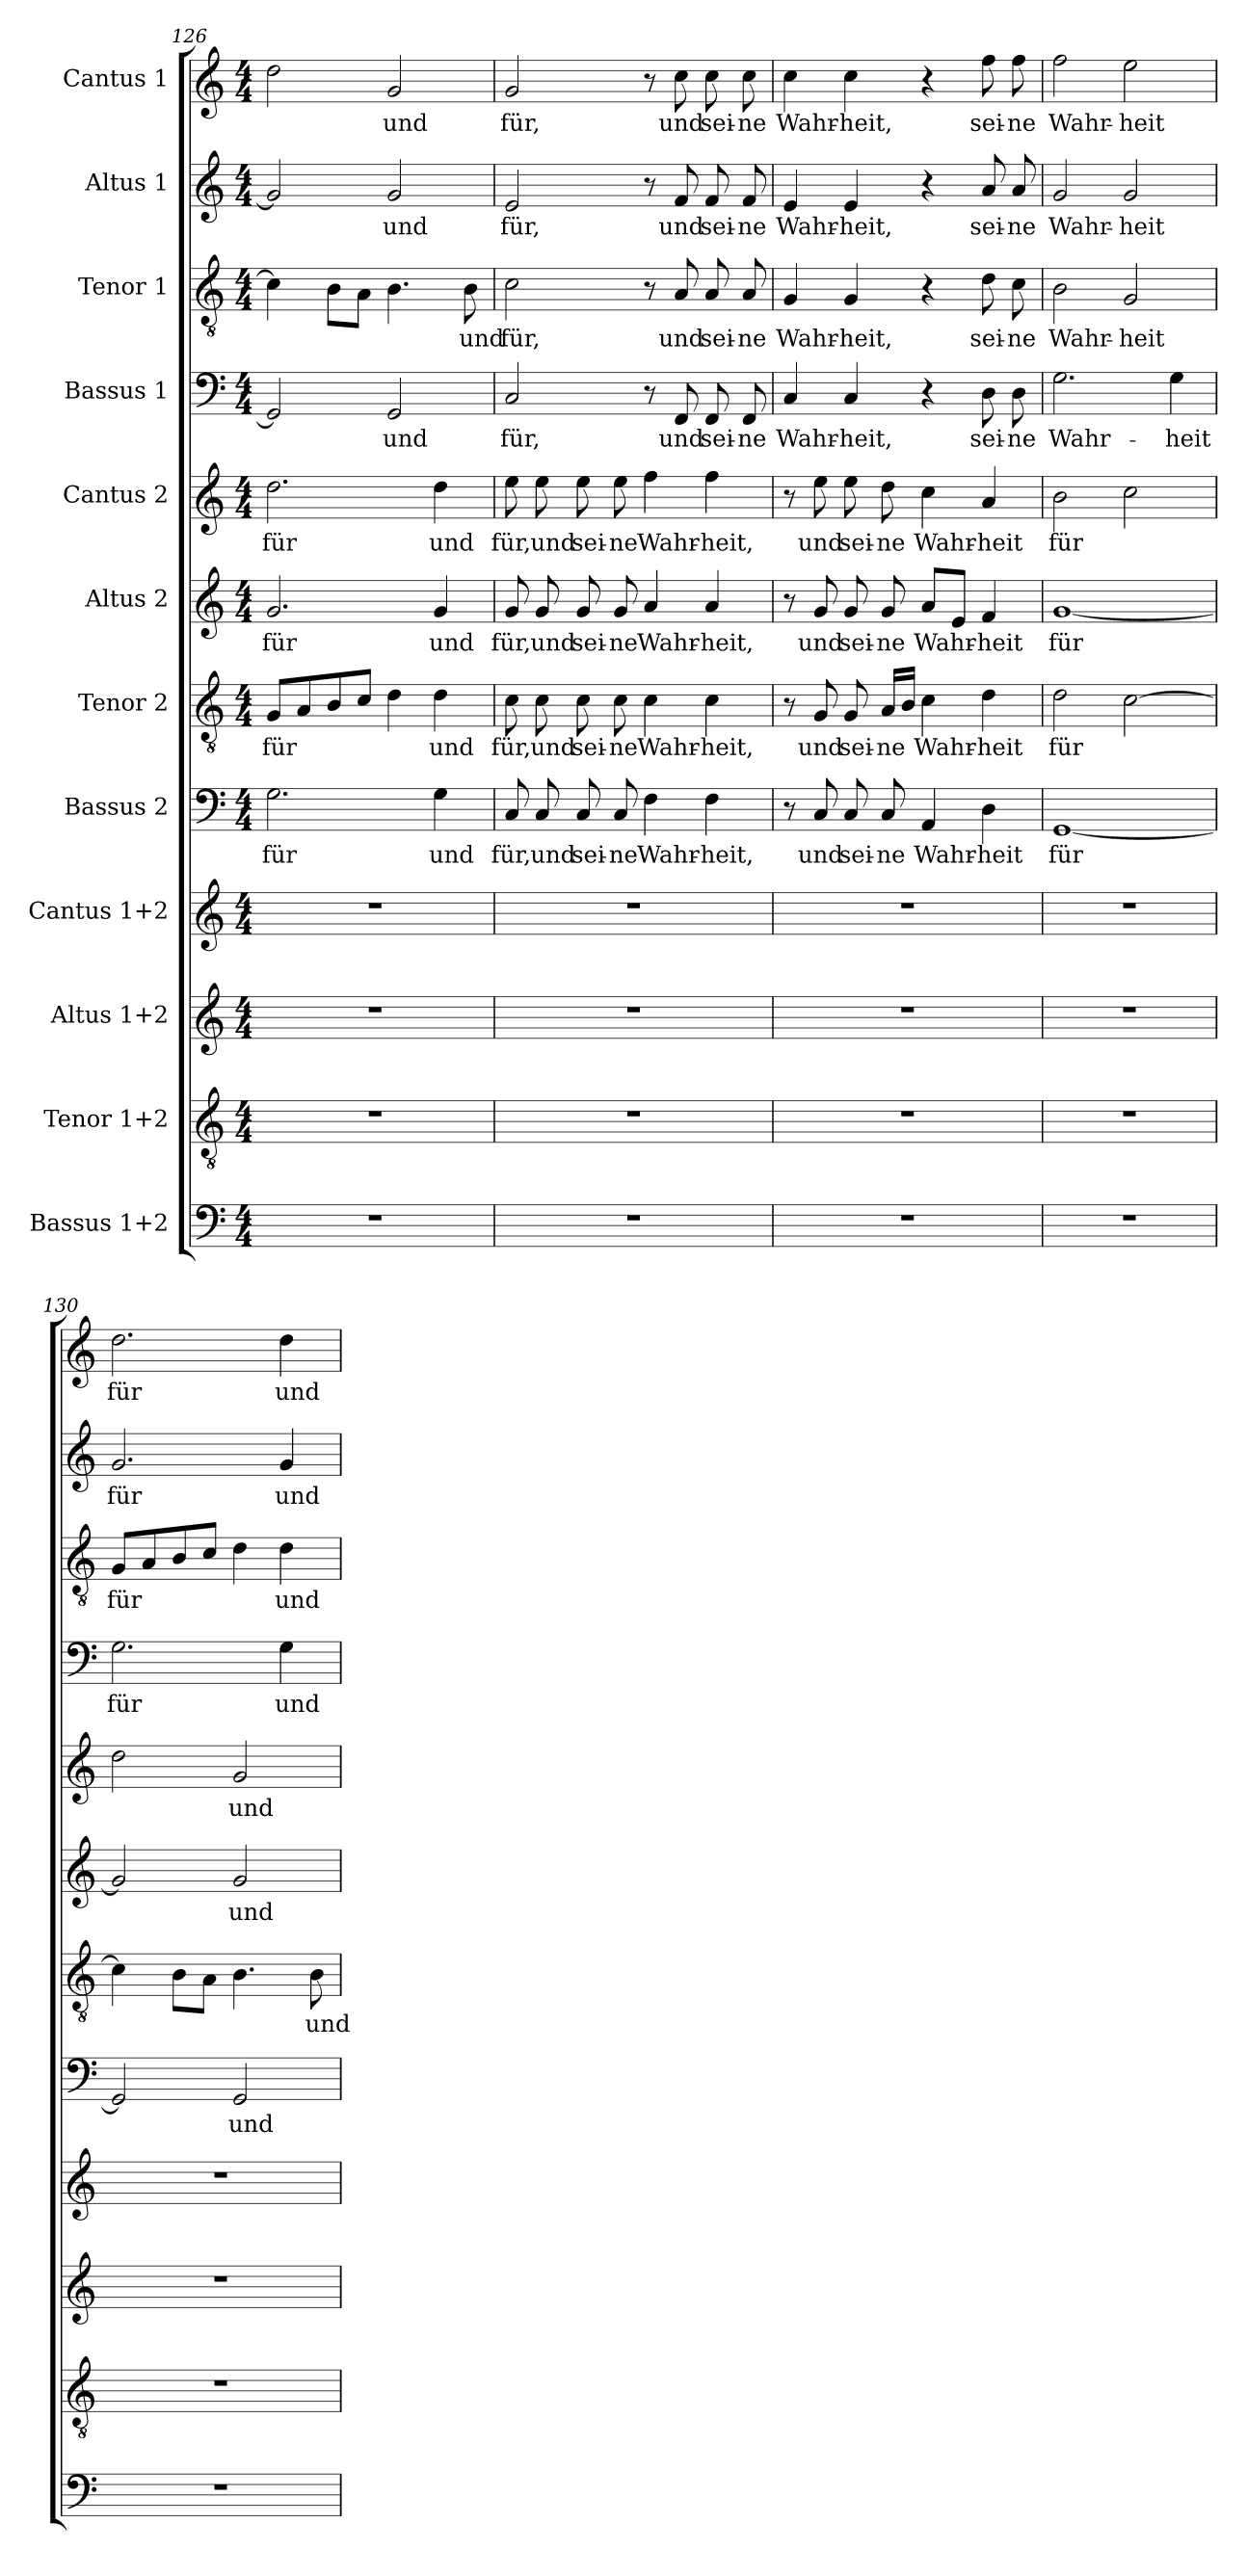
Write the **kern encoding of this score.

**kern	**kern	**kern	**kern	**kern	**text	**kern	**text	**kern	**text	**kern	**text	**kern	**text	**kern	**text	**kern	**text	**kern	**text
*part12	*part11	*part10	*part9	*part8	*part8	*part7	*part7	*part6	*part6	*part5	*part5	*part4	*part4	*part3	*part3	*part2	*part2	*part1	*part1
*staff12	*staff11	*staff10	*staff9	*staff8	*staff8	*staff7	*staff7	*staff6	*staff6	*staff5	*staff5	*staff4	*staff4	*staff3	*staff3	*staff2	*staff2	*staff1	*staff1
*I"Bassus 1+2	*I"Tenor 1+2	*I"Altus 1+2	*I"Cantus 1+2	*I"Bassus 2	*	*I"Tenor  2	*	*I"Altus 2	*	*I"Cantus 2	*	*I"Bassus 1	*	*I"Tenor  1	*	*I"Altus 1	*	*I"Cantus 1	*
*clefF4	*clefGv2	*clefG2	*clefG2	*clefF4	*	*clefGv2	*	*clefG2	*	*clefG2	*	*clefF4	*	*clefGv2	*	*clefG2	*	*clefG2	*
*k[]	*k[]	*k[]	*k[]	*k[]	*	*k[]	*	*k[]	*	*k[]	*	*k[]	*	*k[]	*	*k[]	*	*k[]	*
*M4/4	*M4/4	*M4/4	*M4/4	*M4/4	*	*M4/4	*	*M4/4	*	*M4/4	*	*M4/4	*	*M4/4	*	*M4/4	*	*M4/4	*
=126	=126	=126	=126	=126	=126	=126	=126	=126	=126	=126	=126	=126	=126	=126	=126	=126	=126	=126	=126
1r	1r	1r	1r	2.G\	für	8G/L	für	2.g/	für	2.dd\	für	2GG/]	.	4c\]	.	2g/]	.	2dd\	.
.	.	.	.	.	.	8A/	.	.	.	.	.	.	.	.	.	.	.	.	.
.	.	.	.	.	.	8B/	.	.	.	.	.	.	.	8B\L	.	.	.	.	.
.	.	.	.	.	.	8c/J	.	.	.	.	.	.	.	8A\J	.	.	.	.	.
.	.	.	.	.	.	4d\	.	.	.	.	.	2GG/	und	4.B\	.	2g/	und	2g/	und
.	.	.	.	4G\	und	4d\	und	4g/	und	4dd\	und	.	.	.	.	.	.	.	.
.	.	.	.	.	.	.	.	.	.	.	.	.	.	8B\	und	.	.	.	.
!!LO:LB:g=z
=127	=127	=127	=127	=127	=127	=127	=127	=127	=127	=127	=127	=127	=127	=127	=127	=127	=127	=127	=127
1r	1r	1r	1r	8C/	für,	8c\	für,	8g/	für,	8ee\	für,	2C/	für,	2c\	für,	2e/	für,	2g/	für,
.	.	.	.	8C/	und	8c\	und	8g/	und	8ee\	und	.	.	.	.	.	.	.	.
.	.	.	.	8C/	sei-	8c\	sei-	8g/	sei-	8ee\	sei-	.	.	.	.	.	.	.	.
.	.	.	.	8C/	-ne	8c\	-ne	8g/	-ne	8ee\	-ne	.	.	.	.	.	.	.	.
.	.	.	.	4F\	Wahr-	4c\	Wahr-	4a/	Wahr-	4ff\	Wahr-	8r	.	8r	.	8r	.	8r	.
.	.	.	.	.	.	.	.	.	.	.	.	8FF/	und	8A/	und	8f/	und	8cc\	und
.	.	.	.	4F\	-heit,	4c\	-heit,	4a/	-heit,	4ff\	-heit,	8FF/	sei-	8A/	sei-	8f/	sei-	8cc\	sei-
.	.	.	.	.	.	.	.	.	.	.	.	8FF/	-ne	8A/	-ne	8f/	-ne	8cc\	-ne
=128	=128	=128	=128	=128	=128	=128	=128	=128	=128	=128	=128	=128	=128	=128	=128	=128	=128	=128	=128
1r	1r	1r	1r	8r	.	8r	.	8r	.	8r	.	4C/	Wahr-	4G/	Wahr-	4e/	Wahr-	4cc\	Wahr-
.	.	.	.	8C/	und	8G/	und	8g/	und	8ee\	und	.	.	.	.	.	.	.	.
.	.	.	.	8C/	sei-	8G/	sei-	8g/	sei-	8ee\	sei-	4C/	-heit,	4G/	-heit,	4e/	-heit,	4cc\	-heit,
.	.	.	.	8C/	-ne	16A/LL	-ne	8g/	-ne	8dd\	-ne	.	.	.	.	.	.	.	.
.	.	.	.	.	.	16B/JJ	.	.	.	.	.	.	.	.	.	.	.	.	.
.	.	.	.	4AA/	Wahr-	4c\	Wahr-	8a/L	Wahr-	4cc\	Wahr-	4r	.	4r	.	4r	.	4r	.
.	.	.	.	.	.	.	.	8e/J	.	.	.	.	.	.	.	.	.	.	.
.	.	.	.	4D\	-heit	4d\	-heit	4f/	-heit	4a/	-heit	8D\	sei-	8d\	sei-	8a/	sei-	8ff\	sei-
.	.	.	.	.	.	.	.	.	.	.	.	8D\	-ne	8c\	-ne	8a/	-ne	8ff\	-ne
=129	=129	=129	=129	=129	=129	=129	=129	=129	=129	=129	=129	=129	=129	=129	=129	=129	=129	=129	=129
1r	1r	1r	1r	[1GG	für	2d\	für	[1g	für	2b\	für	2.G\	Wahr-	2B\	Wahr-	2g/	Wahr-	2ff\	Wahr-
.	.	.	.	.	.	[2c\	.	.	.	2cc\	.	.	.	2G/	-heit	2g/	-heit	2ee\	-heit
.	.	.	.	.	.	.	.	.	.	.	.	4G\	-heit	.	.	.	.	.	.
=130	=130	=130	=130	=130	=130	=130	=130	=130	=130	=130	=130	=130	=130	=130	=130	=130	=130	=130	=130
1r	1r	1r	1r	2GG/]	.	4c\]	.	2g/]	.	2dd\	.	2.G\	für	8G/L	für	2.g/	für	2.dd\	für
.	.	.	.	.	.	.	.	.	.	.	.	.	.	8A/	.	.	.	.	.
.	.	.	.	.	.	8B\L	.	.	.	.	.	.	.	8B/	.	.	.	.	.
.	.	.	.	.	.	8A\J	.	.	.	.	.	.	.	8c/J	.	.	.	.	.
.	.	.	.	2GG/	und	4.B\	.	2g/	und	2g/	und	.	.	4d\	.	.	.	.	.
.	.	.	.	.	.	.	.	.	.	.	.	4G\	und	4d\	und	4g/	und	4dd\	und
.	.	.	.	.	.	8B\	und	.	.	.	.	.	.	.	.	.	.	.	.
=	=	=	=	=	=	=	=	=	=	=	=	=	=	=	=	=	=	=	=
*-	*-	*-	*-	*-	*-	*-	*-	*-	*-	*-	*-	*-	*-	*-	*-	*-	*-	*-	*-
